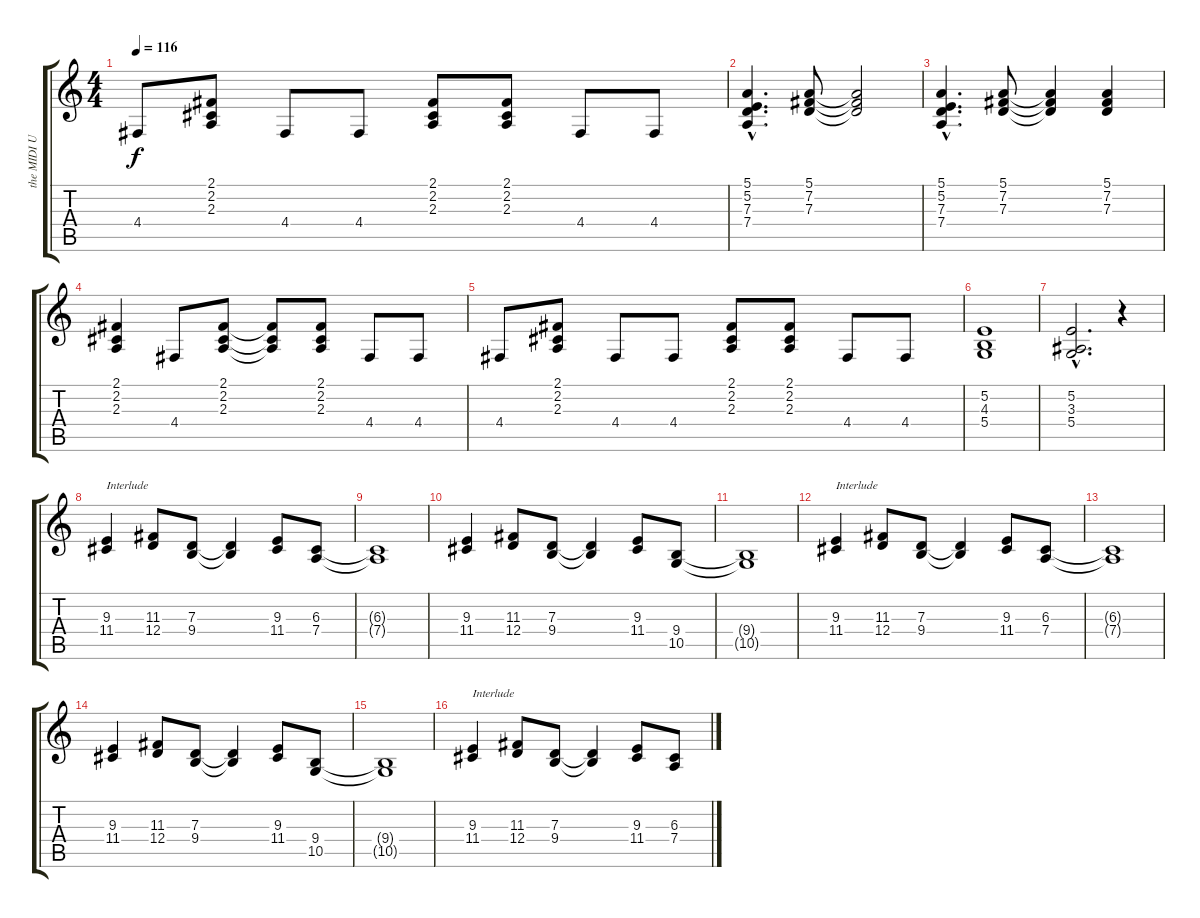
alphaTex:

\track ("the MIDI Universe" "the MIDI U") {instrument brightacousticpiano}
\staff {score tabs}
\tuning (E4 B3 G3 D3 A2 E2) {hide}
\ts (4 4)
\tempo 116
\clef g2
\ks c
4.4.8{dy f} (2.1 2.2 2.3).8 4.4.8 4.4.8 (2.1 2.2 2.3).8 (2.1 2.2 2.3).8 4.4.8 4.4.8 |
(5.1{hac} 5.2{hac} 7.3{hac} 7.4{hac}).4{d} (5.1 7.2 7.3).8 (5.1{t} 7.2{t} 7.3{t}).2 |
(5.1{hac} 5.2{hac} 7.3{hac} 7.4{hac}).4{d} (5.1 7.2 7.3).8 (5.1{t} 7.2{t} 7.3{t}).4 (5.1 7.2 7.3).4 |
(2.1 2.2 2.3).4 4.4.8 (2.1 2.2 2.3).8 (2.1{t} 2.2{t} 2.3{t}).8 (2.1 2.2 2.3).8 4.4.8 4.4.8 |
4.4.8 (2.1 2.2 2.3).8 4.4.8 4.4.8 (2.1 2.2 2.3).8 (2.1 2.2 2.3).8 4.4.8 4.4.8 |
(5.2 4.3 5.4).1 |
(5.2{hac} 3.3{hac} 5.4{hac}).2{d} r.4 |
(9.3 11.4).4{txt "Interlude"} (11.3 12.4).8 (7.3 9.4).8 (7.3{t} 9.4{t}).4 (9.3 11.4).8 (6.3 7.4).8 |
(6.3{t} 7.4{t}).1 |
(9.3 11.4).4 (11.3 12.4).8 (7.3 9.4).8 (7.3{t} 9.4{t}).4 (9.3 11.4).8 (9.4 10.5).8 |
(9.4{t} 10.5{t}).1 |
(9.3 11.4).4{txt "Interlude"} (11.3 12.4).8 (7.3 9.4).8 (7.3{t} 9.4{t}).4 (9.3 11.4).8 (6.3 7.4).8 |
(6.3{t} 7.4{t}).1 |
(9.3 11.4).4 (11.3 12.4).8 (7.3 9.4).8 (7.3{t} 9.4{t}).4 (9.3 11.4).8 (9.4 10.5).8 |
(9.4{t} 10.5{t}).1 |
(9.3 11.4).4{txt "Interlude"} (11.3 12.4).8 (7.3 9.4).8 (7.3{t} 9.4{t}).4 (9.3 11.4).8 (6.3 7.4).8
